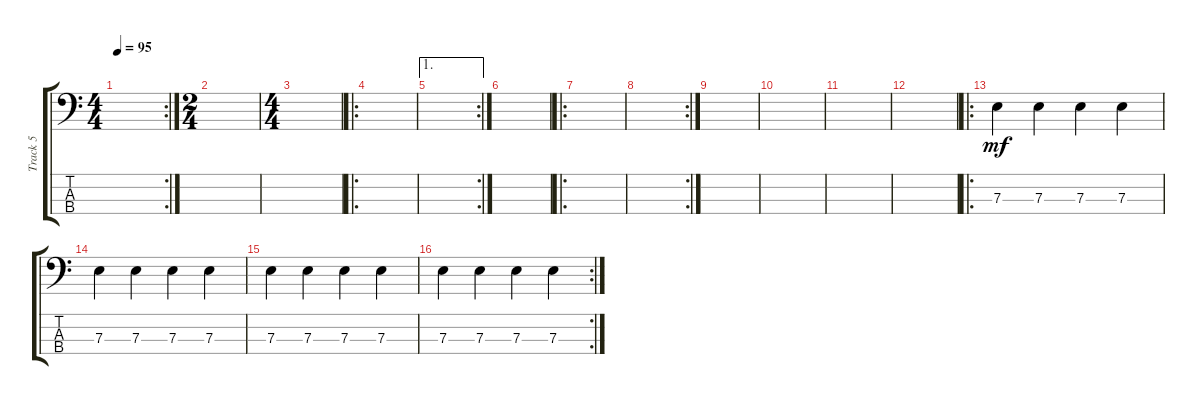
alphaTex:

\track ("Track 5" "Track 5") {instrument electricbassfinger}
\staff {score tabs}
\tuning (G2 D2 A1 E1) {hide}
\rc 2
\ts (4 4)
\tempo 95
\clef f4
\ks c
|
\ts (2 4)
|
\ts (4 4)
|
\ro
|
\ae 1
\rc 2
|
|
\ro
|
\rc 2
|
|
|
|
|
\ro
7.3.4{dy mf} 7.3.4 7.3.4 7.3.4 |
7.3.4 7.3.4 7.3.4 7.3.4 |
7.3.4 7.3.4 7.3.4 7.3.4 |
\rc 2
7.3.4 7.3.4 7.3.4 7.3.4
